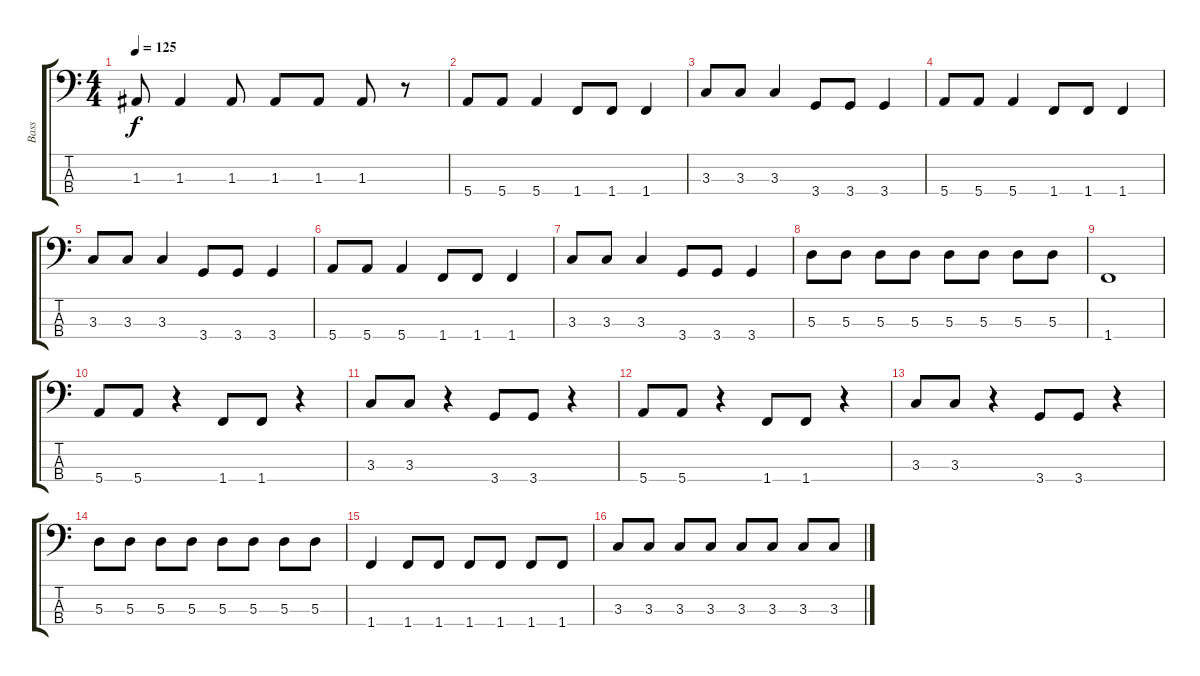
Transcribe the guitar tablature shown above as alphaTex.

\track ("Bass" "Bass") {instrument electricbassfinger}
\staff {score tabs}
\tuning (G2 D2 A1 E1) {hide}
\ts (4 4)
\tempo 125
\clef f4
\ks c
1.3.8{dy f} 1.3.4 1.3.8 1.3.8 1.3.8 1.3.8 r.8 |
5.4.8 5.4.8 5.4.4 1.4.8 1.4.8 1.4.4 |
3.3.8 3.3.8 3.3.4 3.4.8 3.4.8 3.4.4 |
5.4.8 5.4.8 5.4.4 1.4.8 1.4.8 1.4.4 |
3.3.8 3.3.8 3.3.4 3.4.8 3.4.8 3.4.4 |
5.4.8 5.4.8 5.4.4 1.4.8 1.4.8 1.4.4 |
3.3.8 3.3.8 3.3.4 3.4.8 3.4.8 3.4.4 |
5.3.8 5.3.8 5.3.8 5.3.8 5.3.8 5.3.8 5.3.8 5.3.8 |
1.4.1 |
5.4.8 5.4.8 r.4 1.4.8 1.4.8 r.4 |
3.3.8 3.3.8 r.4 3.4.8 3.4.8 r.4 |
5.4.8 5.4.8 r.4 1.4.8 1.4.8 r.4 |
3.3.8 3.3.8 r.4 3.4.8 3.4.8 r.4 |
5.3.8 5.3.8 5.3.8 5.3.8 5.3.8 5.3.8 5.3.8 5.3.8 |
1.4.4 1.4.8 1.4.8 1.4.8 1.4.8 1.4.8 1.4.8 |
3.3.8 3.3.8 3.3.8 3.3.8 3.3.8 3.3.8 3.3.8 3.3.8
